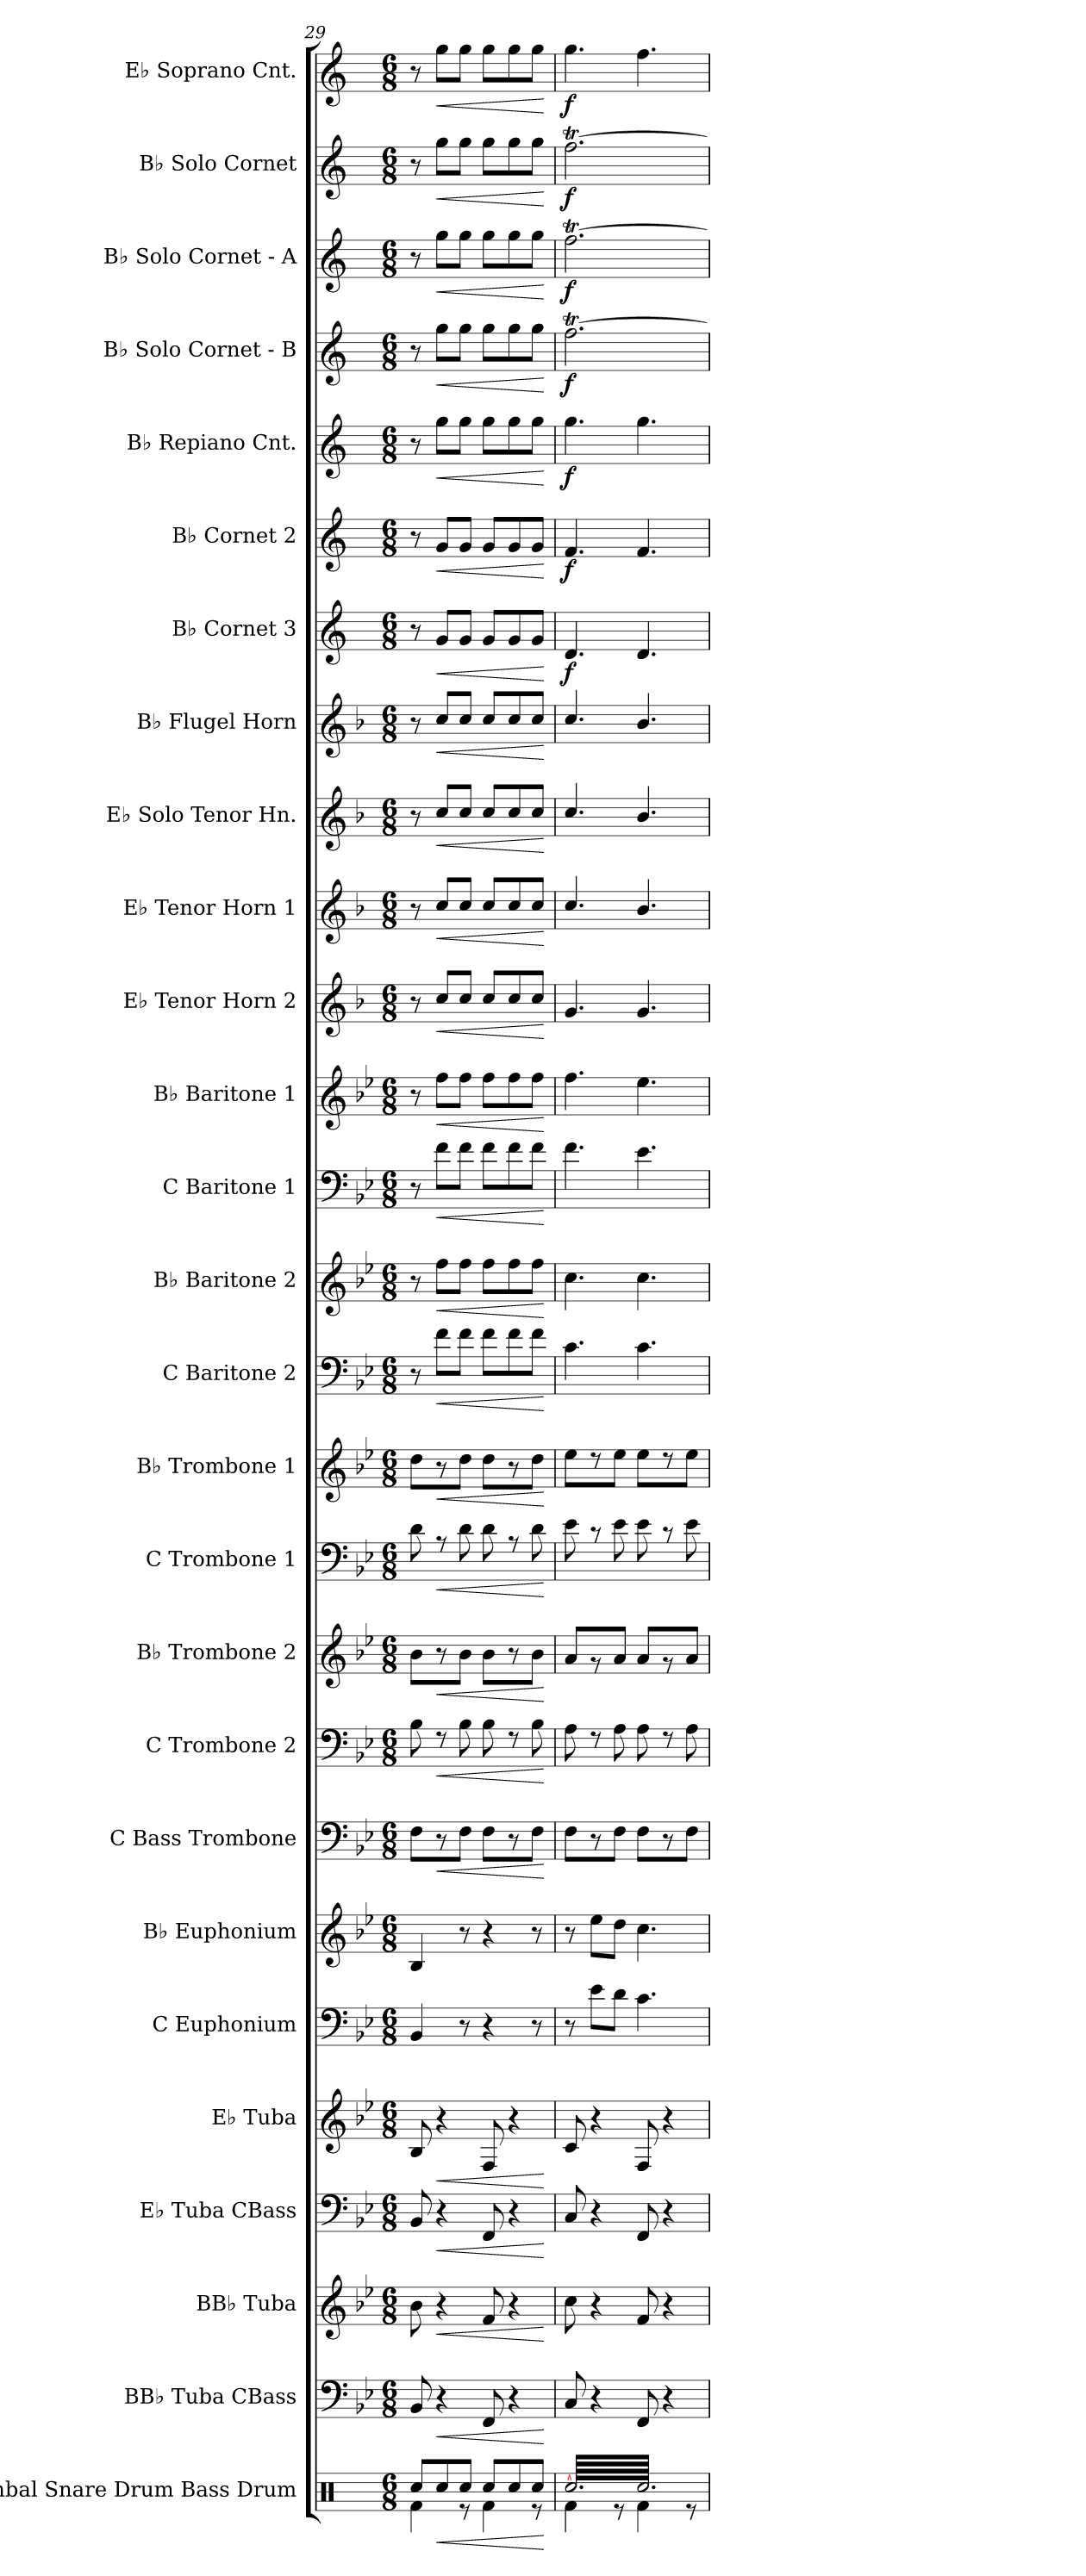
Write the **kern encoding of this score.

**kern	**dynam	**kern	**dynam	**kern	**dynam	**kern	**dynam	**kern	**dynam	**kern	**dynam	**kern	**dynam	**kern	**dynam	**kern	**dynam	**kern	**dynam	**kern	**dynam	**kern	**dynam	**kern	**dynam	**kern	**dynam	**kern	**dynam	**kern	**dynam	**kern	**dynam	**kern	**dynam	**kern	**dynam	**kern	**dynam	**kern	**dynam	**kern	**dynam	**kern	**dynam	**kern	**dynam	**kern	**dynam	**kern	**dynam	**kern	**dynam
*part27	*part27	*part26	*part26	*part25	*part25	*part24	*part24	*part23	*part23	*part22	*part22	*part21	*part21	*part20	*part20	*part19	*part19	*part18	*part18	*part17	*part17	*part16	*part16	*part15	*part15	*part14	*part14	*part13	*part13	*part12	*part12	*part11	*part11	*part10	*part10	*part9	*part9	*part8	*part8	*part7	*part7	*part6	*part6	*part5	*part5	*part4	*part4	*part3	*part3	*part2	*part2	*part1	*part1
*staff27	*staff27	*staff26	*staff26	*staff25	*staff25	*staff24	*staff24	*staff23	*staff23	*staff22	*staff22	*staff21	*staff21	*staff20	*staff20	*staff19	*staff19	*staff18	*staff18	*staff17	*staff17	*staff16	*staff16	*staff15	*staff15	*staff14	*staff14	*staff13	*staff13	*staff12	*staff12	*staff11	*staff11	*staff10	*staff10	*staff9	*staff9	*staff8	*staff8	*staff7	*staff7	*staff6	*staff6	*staff5	*staff5	*staff4	*staff4	*staff3	*staff3	*staff2	*staff2	*staff1	*staff1
*I"Cymbal Snare Drum Bass Drum	*	*I"BB♭ Tuba CBass	*	*I"BB♭ Tuba	*	*I"E♭ Tuba CBass	*	*I"E♭ Tuba	*	*I"C Euphonium	*	*I"B♭ Euphonium	*	*I"C Bass Trombone	*	*I"C Trombone 2	*	*I"B♭ Trombone 2	*	*I"C Trombone 1	*	*I"B♭ Trombone 1	*	*I"C Baritone 2	*	*I"B♭ Baritone 2	*	*I"C Baritone 1	*	*I"B♭ Baritone 1	*	*I"E♭ Tenor Horn 2	*	*I"E♭ Tenor Horn 1	*	*I"E♭ Solo Tenor Hn.	*	*I"B♭ Flugel Horn	*	*I"B♭ Cornet 3	*	*I"B♭ Cornet 2	*	*I"B♭ Repiano Cnt.	*	*I"B♭ Solo Cornet - B	*	*I"B♭ Solo Cornet - A	*	*I"B♭ Solo Cornet	*	*I"E♭ Soprano Cnt.	*
*I'Cym. S.D. B.D.	*	*	*	*I'BB♭ Tba.	*	*	*	*I'E♭ Tba.	*	*I'C Euph.	*	*I'B♭ Euph.	*	*I'C Bs. Tbn.	*	*I'C Tbn. 2	*	*I'B♭ Tbn. 2	*	*I'C Tbn. 1	*	*I'B♭ Tbn. 1	*	*I'C Bar. 2	*	*I'B♭ Bar. 2	*	*I'C Bar. 1	*	*I'B♭ Bar. 1	*	*I'E♭ Hn. 2	*	*I'E♭ Hn. 1	*	*I'E♭ Solo Hn.	*	*I'B♭ Flg. Hn.	*	*I'B♭ Cnt. 3	*	*I'B♭ Cnt. 2	*	*I'B♭ Rep. Cnt.	*	*I'B♭ Solo Cnt. - B	*	*I'B♭ Solo Cnt. - A	*	*I'B♭ Solo Cnt.	*	*I'E♭ Sop. Cnt.	*
!!LO:PB:g=z
*clefX	*	*clefF4	*	*clefG2	*	*clefF4	*	*clefG2	*	*clefF4	*	*clefG2	*	*clefF4	*	*clefF4	*	*clefG2	*	*clefF4	*	*clefG2	*	*clefF4	*	*clefG2	*	*clefF4	*	*clefG2	*	*clefG2	*	*clefG2	*	*clefG2	*	*clefG2	*	*clefG2	*	*clefG2	*	*clefG2	*	*clefG2	*	*clefG2	*	*clefG2	*	*clefG2	*
*	*	*	*	*ITrd14c24	*	*	*	*ITrd7c12	*	*	*	*ITrd7c12	*	*	*	*	*	*ITrd7c12	*	*	*	*ITrd7c12	*	*	*	*ITrd7c12	*	*	*	*ITrd7c12	*	*ITrd4c7	*	*ITrd4c7	*	*ITrd4c7	*	*ITrd4c7	*	*ITrd1c2	*	*ITrd1c2	*	*ITrd1c2	*	*ITrd1c2	*	*ITrd1c2	*	*ITrd1c2	*	*ITrd1c2	*
*k[]	*	*k[b-e-]	*	*k[b-e-]	*	*k[b-e-]	*	*k[b-e-]	*	*k[b-e-]	*	*k[b-e-]	*	*k[b-e-]	*	*k[b-e-]	*	*k[b-e-]	*	*k[b-e-]	*	*k[b-e-]	*	*k[b-e-]	*	*k[b-e-]	*	*k[b-e-]	*	*k[b-e-]	*	*k[b-e-]	*	*k[b-e-]	*	*k[b-e-]	*	*k[b-e-]	*	*k[b-e-]	*	*k[b-e-]	*	*k[b-e-]	*	*k[b-e-]	*	*k[b-e-]	*	*k[b-e-]	*	*k[b-e-]	*
*M6/8	*	*M6/8	*	*M6/8	*	*M6/8	*	*M6/8	*	*M6/8	*	*M6/8	*	*M6/8	*	*M6/8	*	*M6/8	*	*M6/8	*	*M6/8	*	*M6/8	*	*M6/8	*	*M6/8	*	*M6/8	*	*M6/8	*	*M6/8	*	*M6/8	*	*M6/8	*	*M6/8	*	*M6/8	*	*M6/8	*	*M6/8	*	*M6/8	*	*M6/8	*	*M6/8	*
=29	=29	=29	=29	=29	=29	=29	=29	=29	=29	=29	=29	=29	=29	=29	=29	=29	=29	=29	=29	=29	=29	=29	=29	=29	=29	=29	=29	=29	=29	=29	=29	=29	=29	=29	=29	=29	=29	=29	=29	=29	=29	=29	=29	=29	=29	=29	=29	=29	=29	=29	=29	=29	=29
*^	*	*	*	*	*	*	*	*	*	*	*	*	*	*	*	*	*	*	*	*	*	*	*	*	*	*	*	*	*	*	*	*	*	*	*	*	*	*	*	*	*	*	*	*	*	*	*	*	*	*	*	*	*
8Rcc/L	4Rf\	.	8BB-/	.	8BB-\	.	8BB-/	.	8BB-/	.	4BB-/	.	4BB-/	.	8F\L	.	8B-\	.	8B-\L	.	8d\	.	8d\L	.	8r	.	8r	.	8r	.	8r	.	8r	.	8r	.	8r	.	8r	.	8r	.	8r	.	8r	.	8r	.	8r	.	8r	.	8r	.
!	!	!LO:HP:b	!	!LO:HP:b	!	!LO:HP:b	!	!LO:HP:b	!	!LO:HP:b	!	!	!	!	!	!LO:HP:b	!	!LO:HP:b	!	!LO:HP:b	!	!LO:HP:b	!	!LO:HP:b	!	!LO:HP:b	!	!LO:HP:b	!	!LO:HP:b	!	!LO:HP:b	!	!LO:HP:b	!	!LO:HP:b	!	!LO:HP:b	!	!LO:HP:b	!	!LO:HP:b	!	!LO:HP:b	!	!LO:HP:b	!	!LO:HP:b	!	!LO:HP:b	!	!LO:HP:b	!	!LO:HP:b
8Rcc/	.	<	4r	<	4r	<	4r	<	4r	<	.	.	.	.	8r	<	8rF	<	8r	<	8rA	<	8r	<	8f\L	<	8f\L	<	8f\L	<	8f\L	<	8f/L	<	8f/L	<	8f/L	<	8f/L	<	8f/L	<	8f/L	<	8ff\L	<	8ff\L	<	8ff\L	<	8ff\L	<	8ff\L	<
8Rcc/J	8r	.	.	.	.	.	.	.	.	.	8r	.	8r	.	8F\J	.	8B-\	.	8B-\J	.	8d\	.	8d\J	.	8f\J	.	8f\J	.	8f\J	.	8f\J	.	8f/J	.	8f/J	.	8f/J	.	8f/J	.	8f/J	.	8f/J	.	8ff\J	.	8ff\J	.	8ff\J	.	8ff\J	.	8ff\J	.
8Rcc/L	4Rf\	.	8FF/	.	8FF/	.	8FF/	.	8FF/	.	4r	.	4r	.	8F\L	.	8B-\	.	8B-\L	.	8d\	.	8d\L	.	8f\L	.	8f\L	.	8f\L	.	8f\L	.	8f/L	.	8f/L	.	8f/L	.	8f/L	.	8f/L	.	8f/L	.	8ff\L	.	8ff\L	.	8ff\L	.	8ff\L	.	8ff\L	.
8Rcc/	.	.	4r	.	4r	.	4r	.	4r	.	.	.	.	.	8r	.	8rF	.	8r	.	8rA	.	8r	.	8f\	.	8f\	.	8f\	.	8f\	.	8f/	.	8f/	.	8f/	.	8f/	.	8f/	.	8f/	.	8ff\	.	8ff\	.	8ff\	.	8ff\	.	8ff\	.
8Rcc/J	8r	.	.	.	.	.	.	.	.	.	8r	.	8r	.	8F\J	.	8B-\	.	8B-\J	.	8d\	.	8d\J	.	8f\J	.	8f\J	.	8f\J	.	8f\J	.	8f/J	.	8f/J	.	8f/J	.	8f/J	.	8f/J	.	8f/J	.	8ff\J	.	8ff\J	.	8ff\J	.	8ff\J	.	8ff\J	.
*v	*v	*	*	*	*	*	*	*	*	*	*	*	*	*	*	*	*	*	*	*	*	*	*	*	*	*	*	*	*	*	*	*	*	*	*	*	*	*	*	*	*	*	*	*	*	*	*	*	*	*	*	*	*	*
.	[	.	[	.	[	.	[	.	[	.	.	.	.	.	[	.	[	.	[	.	[	.	[	.	[	.	[	.	[	.	[	.	[	.	[	.	[	.	[	.	[	.	[	.	[	.	[	.	[	.	[	.	[
=30	=30	=30	=30	=30	=30	=30	=30	=30	=30	=30	=30	=30	=30	=30	=30	=30	=30	=30	=30	=30	=30	=30	=30	=30	=30	=30	=30	=30	=30	=30	=30	=30	=30	=30	=30	=30	=30	=30	=30	=30	=30	=30	=30	=30	=30	=30	=30	=30	=30	=30	=30	=30	=30
*^	*	*	*	*	*	*	*	*	*	*	*	*	*	*	*	*	*	*	*	*	*	*	*	*	*	*	*	*	*	*	*	*	*	*	*	*	*	*	*	*	*	*	*	*	*	*	*	*	*	*	*	*	*
!	!	!LO:DY:b	!	!	!	!	!	!	!	!	!	!	!	!	!	!	!	!	!	!	!	!	!	!	!	!	!	!	!	!	!	!	!	!	!	!	!	!	!	!	!	!	!	!	!	!	!	!	!	!	!	!	!	!
!	!	!LO:DY:n=1:b	!	!	!	!	!	!	!	!	!	!	!	!	!	!	!	!	!	!	!	!	!	!	!	!	!	!	!	!	!	!	!	!	!	!	!	!	!	!	!	!	!	!	!	!	!	!	!	!	!	!	!	!
!	!	!LO:DY:n=2:b	!	!LO:DY:b	!	!	!	!	!	!	!	!	!	!	!	!	!	!	!	!	!	!	!	!	!	!	!	!	!	!	!	!	!	!	!	!	!	!	!	!	!	!	!	!	!	!	!	!	!	!	!	!	!	!
!	!	!	!	!LO:DY:n=1:b	!	!	!	!	!	!	!	!	!	!	!	!	!	!	!	!	!	!	!	!	!	!	!	!	!	!	!	!	!	!	!	!	!	!	!	!	!	!	!	!	!	!	!	!	!	!	!	!	!	!
!	!	!	!	!LO:DY:n=2:b	!	!LO:DY:b	!	!	!	!	!	!	!	!	!	!	!	!	!	!	!	!	!	!	!	!	!	!	!	!	!	!	!	!	!	!	!	!	!	!	!	!	!	!	!	!	!	!	!	!	!	!	!	!
!	!	!	!	!	!	!LO:DY:n=1:b	!	!	!	!	!	!	!	!	!	!	!	!	!	!	!	!	!	!	!	!	!	!	!	!	!	!	!	!	!	!	!	!	!	!	!	!	!	!	!	!	!	!	!	!	!	!	!	!
!	!	!	!	!	!	!LO:DY:n=2:b	!	!LO:DY:b	!	!	!	!	!	!	!	!	!	!	!	!	!	!	!	!	!	!	!	!	!	!	!	!	!	!	!	!	!	!	!	!	!	!	!	!	!	!	!	!	!	!	!	!	!	!
!	!	!	!	!	!	!	!	!LO:DY:n=1:b	!	!	!	!	!	!	!	!	!	!	!	!	!	!	!	!	!	!	!	!	!	!	!	!	!	!	!	!	!	!	!	!	!	!	!	!	!	!	!	!	!	!	!	!	!	!
!	!	!	!	!	!	!	!	!LO:DY:n=2:b	!	!LO:DY:b	!	!	!	!	!	!	!	!	!	!	!	!	!	!	!	!	!	!	!	!	!	!	!	!	!	!	!	!	!	!	!	!	!	!	!	!	!	!	!	!	!	!	!	!
!	!	!	!	!	!	!	!	!	!	!LO:DY:n=1:b	!	!	!	!	!	!	!	!	!	!	!	!	!	!	!	!	!	!	!	!	!	!	!	!	!	!	!	!	!	!	!	!	!	!	!	!	!	!	!	!	!	!	!	!
!	!	!	!	!	!	!	!	!	!	!LO:DY:n=2:b	!	!LO:DY:b	!	!	!	!	!	!	!	!	!	!	!	!	!	!	!	!	!	!	!	!	!	!	!	!	!	!	!	!	!	!	!	!	!	!	!	!	!	!	!	!	!	!
!	!	!	!	!	!	!	!	!	!	!	!	!LO:DY:n=1:b	!	!	!	!	!	!	!	!	!	!	!	!	!	!	!	!	!	!	!	!	!	!	!	!	!	!	!	!	!	!	!	!	!	!	!	!	!	!	!	!	!	!
!	!	!	!	!	!	!	!	!	!	!	!	!LO:DY:n=2:b	!	!LO:DY:b	!	!	!	!	!	!	!	!	!	!	!	!	!	!	!	!	!	!	!	!	!	!	!	!	!	!	!	!	!	!	!	!	!	!	!	!	!	!	!	!
!	!	!	!	!	!	!	!	!	!	!	!	!	!	!LO:DY:n=1:b	!	!	!	!	!	!	!	!	!	!	!	!	!	!	!	!	!	!	!	!	!	!	!	!	!	!	!	!	!	!	!	!	!	!	!	!	!	!	!	!
!	!	!	!	!	!	!	!	!	!	!	!	!	!	!LO:DY:n=2:b	!	!LO:DY:b	!	!	!	!	!	!	!	!	!	!	!	!	!	!	!	!	!	!	!	!	!	!	!	!	!	!	!	!	!	!	!	!	!	!	!	!	!	!
!	!	!	!	!	!	!	!	!	!	!	!	!	!	!	!	!LO:DY:n=1:b	!	!	!	!	!	!	!	!	!	!	!	!	!	!	!	!	!	!	!	!	!	!	!	!	!	!	!	!	!	!	!	!	!	!	!	!	!	!
!	!	!	!	!	!	!	!	!	!	!	!	!	!	!	!	!LO:DY:n=2:b	!	!LO:DY:b	!	!	!	!	!	!	!	!	!	!	!	!	!	!	!	!	!	!	!	!	!	!	!	!	!	!	!	!	!	!	!	!	!	!	!	!
!	!	!	!	!	!	!	!	!	!	!	!	!	!	!	!	!	!	!LO:DY:n=1:b	!	!	!	!	!	!	!	!	!	!	!	!	!	!	!	!	!	!	!	!	!	!	!	!	!	!	!	!	!	!	!	!	!	!	!	!
!	!	!	!	!	!	!	!	!	!	!	!	!	!	!	!	!	!	!LO:DY:n=2:b	!	!LO:DY:b	!	!	!	!	!	!	!	!	!	!	!	!	!	!	!	!	!	!	!	!	!	!	!	!	!	!	!	!	!	!	!	!	!	!
!	!	!	!	!	!	!	!	!	!	!	!	!	!	!	!	!	!	!	!	!LO:DY:n=1:b	!	!	!	!	!	!	!	!	!	!	!	!	!	!	!	!	!	!	!	!	!	!	!	!	!	!	!	!	!	!	!	!	!	!
!	!	!	!	!	!	!	!	!	!	!	!	!	!	!	!	!	!	!	!	!LO:DY:n=2:b	!	!LO:DY:b	!	!	!	!	!	!	!	!	!	!	!	!	!	!	!	!	!	!	!	!	!	!	!	!	!	!	!	!	!	!	!	!
!	!	!	!	!	!	!	!	!	!	!	!	!	!	!	!	!	!	!	!	!	!	!LO:DY:n=1:b	!	!	!	!	!	!	!	!	!	!	!	!	!	!	!	!	!	!	!	!	!	!	!	!	!	!	!	!	!	!	!	!
!	!	!	!	!	!	!	!	!	!	!	!	!	!	!	!	!	!	!	!	!	!	!LO:DY:n=2:b	!	!LO:DY:b	!	!	!	!	!	!	!	!	!	!	!	!	!	!	!	!	!	!	!	!	!	!	!	!	!	!	!	!	!	!
!	!	!	!	!	!	!	!	!	!	!	!	!	!	!	!	!	!	!	!	!	!	!	!	!LO:DY:n=1:b	!	!	!	!	!	!	!	!	!	!	!	!	!	!	!	!	!	!	!	!	!	!	!	!	!	!	!	!	!	!
!	!	!	!	!	!	!	!	!	!	!	!	!	!	!	!	!	!	!	!	!	!	!	!	!LO:DY:n=2:b	!	!LO:DY:b	!	!	!	!	!	!	!	!	!	!	!	!	!	!	!	!	!	!	!	!	!	!	!	!	!	!	!	!
!	!	!	!	!	!	!	!	!	!	!	!	!	!	!	!	!	!	!	!	!	!	!	!	!	!	!LO:DY:n=1:b	!	!	!	!	!	!	!	!	!	!	!	!	!	!	!	!	!	!	!	!	!	!	!	!	!	!	!	!
!	!	!	!	!	!	!	!	!	!	!	!	!	!	!	!	!	!	!	!	!	!	!	!	!	!	!LO:DY:n=2:b	!	!LO:DY:b	!	!	!	!	!	!	!	!	!	!	!	!	!	!	!	!	!	!	!	!	!	!	!	!	!	!
!	!	!	!	!	!	!	!	!	!	!	!	!	!	!	!	!	!	!	!	!	!	!	!	!	!	!	!	!LO:DY:n=1:b	!	!	!	!	!	!	!	!	!	!	!	!	!	!	!	!	!	!	!	!	!	!	!	!	!	!
!	!	!	!	!	!	!	!	!	!	!	!	!	!	!	!	!	!	!	!	!	!	!	!	!	!	!	!	!LO:DY:n=2:b	!	!LO:DY:b	!	!	!	!	!	!	!	!	!	!	!	!	!	!	!	!	!	!	!	!	!	!	!	!
!	!	!	!	!	!	!	!	!	!	!	!	!	!	!	!	!	!	!	!	!	!	!	!	!	!	!	!	!	!	!LO:DY:n=1:b	!	!	!	!	!	!	!	!	!	!	!	!	!	!	!	!	!	!	!	!	!	!	!	!
!	!	!	!	!	!	!	!	!	!	!	!	!	!	!	!	!	!	!	!	!	!	!	!	!	!	!	!	!	!	!LO:DY:n=2:b	!	!LO:DY:b	!	!	!	!	!	!	!	!	!	!	!	!	!	!	!	!	!	!	!	!	!	!
!	!	!	!	!	!	!	!	!	!	!	!	!	!	!	!	!	!	!	!	!	!	!	!	!	!	!	!	!	!	!	!	!LO:DY:n=1:b	!	!	!	!	!	!	!	!	!	!	!	!	!	!	!	!	!	!	!	!	!	!
!	!	!	!	!	!	!	!	!	!	!	!	!	!	!	!	!	!	!	!	!	!	!	!	!	!	!	!	!	!	!	!	!LO:DY:n=2:b	!	!LO:DY:b	!	!	!	!	!	!	!	!	!	!	!	!	!	!	!	!	!	!	!	!
!	!	!	!	!	!	!	!	!	!	!	!	!	!	!	!	!	!	!	!	!	!	!	!	!	!	!	!	!	!	!	!	!	!	!LO:DY:n=1:b	!	!	!	!	!	!	!	!	!	!	!	!	!	!	!	!	!	!	!	!
!	!	!	!	!	!	!	!	!	!	!	!	!	!	!	!	!	!	!	!	!	!	!	!	!	!	!	!	!	!	!	!	!	!	!LO:DY:n=2:b	!	!LO:DY:b	!	!	!	!	!	!	!	!	!	!	!	!	!	!	!	!	!	!
!	!	!	!	!	!	!	!	!	!	!	!	!	!	!	!	!	!	!	!	!	!	!	!	!	!	!	!	!	!	!	!	!	!	!	!	!LO:DY:n=1:b	!	!	!	!	!	!	!	!	!	!	!	!	!	!	!	!	!	!
!	!	!	!	!	!	!	!	!	!	!	!	!	!	!	!	!	!	!	!	!	!	!	!	!	!	!	!	!	!	!	!	!	!	!	!	!LO:DY:n=2:b	!	!LO:DY:b	!	!	!	!	!	!	!	!	!	!	!	!	!	!	!	!
!	!	!	!	!	!	!	!	!	!	!	!	!	!	!	!	!	!	!	!	!	!	!	!	!	!	!	!	!	!	!	!	!	!	!	!	!	!	!LO:DY:n=1:b	!	!	!	!	!	!	!	!	!	!	!	!	!	!	!	!
!	!	!	!	!	!	!	!	!	!	!	!	!	!	!	!	!	!	!	!	!	!	!	!	!	!	!	!	!	!	!	!	!	!	!	!	!	!	!LO:DY:n=2:b	!	!LO:DY:b	!	!	!	!	!	!	!	!	!	!	!	!	!	!
!	!	!	!	!	!	!	!	!	!	!	!	!	!	!	!	!	!	!	!	!	!	!	!	!	!	!	!	!	!	!	!	!	!	!	!	!	!	!	!	!LO:DY:n=1:b	!	!	!	!	!	!	!	!	!	!	!	!	!	!
!	!	!	!	!	!	!	!	!	!	!	!	!	!	!	!	!	!	!	!	!	!	!	!	!	!	!	!	!	!	!	!	!	!	!	!	!	!	!	!	!LO:DY:n=2:b	!	!LO:DY:b	!	!LO:DY:b	!	!LO:DY:b	!	!LO:DY:b	!	!LO:DY:b	!	!LO:DY:b	!	!LO:DY:b
*tremolo	*	*	*	*	*	*	*	*	*	*	*	*	*	*	*	*	*	*	*	*	*	*	*	*	*	*	*	*	*	*	*	*	*	*	*	*	*	*	*	*	*	*	*	*	*	*	*	*	*	*	*	*	*	*
[64Rcc/LLLL	4Rf\	mf other-dynamics f	8C/	mf other-dynamics f	8C\	mf other-dynamics f	8C/	mf other-dynamics f	8C/	mf other-dynamics f	8r	mf other-dynamics f	8r	mf other-dynamics f	8F\L	mf other-dynamics f	8A\	mf other-dynamics f	8A/L	mf other-dynamics f	8e-\	mf other-dynamics f	8e-\L	mf other-dynamics f	4.c\	mf other-dynamics f	4.c\	mf other-dynamics f	4.f\	mf other-dynamics f	4.f\	mf other-dynamics f	4.c/	mf other-dynamics f	4.f/	mf other-dynamics f	4.f/	mf other-dynamics f	4.f/	mf other-dynamics f	4.c/	f	4.e-/	f	4.ff\	f	[2.ee-T\	f	[2.ee-T\	f	[2.ee-T\	f	4.ff\	f
64Rcc/	.	.	.	.	.	.	.	.	.	.	.	.	.	.	.	.	.	.	.	.	.	.	.	.	.	.	.	.	.	.	.	.	.	.	.	.	.	.	.	.	.	.	.	.	.	.	.	.	.	.	.	.	.	.
64Rcc/	.	.	.	.	.	.	.	.	.	.	.	.	.	.	.	.	.	.	.	.	.	.	.	.	.	.	.	.	.	.	.	.	.	.	.	.	.	.	.	.	.	.	.	.	.	.	.	.	.	.	.	.	.	.
64Rcc/	.	.	.	.	.	.	.	.	.	.	.	.	.	.	.	.	.	.	.	.	.	.	.	.	.	.	.	.	.	.	.	.	.	.	.	.	.	.	.	.	.	.	.	.	.	.	.	.	.	.	.	.	.	.
64Rcc/	.	.	.	.	.	.	.	.	.	.	.	.	.	.	.	.	.	.	.	.	.	.	.	.	.	.	.	.	.	.	.	.	.	.	.	.	.	.	.	.	.	.	.	.	.	.	.	.	.	.	.	.	.	.
64Rcc/	.	.	.	.	.	.	.	.	.	.	.	.	.	.	.	.	.	.	.	.	.	.	.	.	.	.	.	.	.	.	.	.	.	.	.	.	.	.	.	.	.	.	.	.	.	.	.	.	.	.	.	.	.	.
64Rcc/	.	.	.	.	.	.	.	.	.	.	.	.	.	.	.	.	.	.	.	.	.	.	.	.	.	.	.	.	.	.	.	.	.	.	.	.	.	.	.	.	.	.	.	.	.	.	.	.	.	.	.	.	.	.
64Rcc/	.	.	.	.	.	.	.	.	.	.	.	.	.	.	.	.	.	.	.	.	.	.	.	.	.	.	.	.	.	.	.	.	.	.	.	.	.	.	.	.	.	.	.	.	.	.	.	.	.	.	.	.	.	.
64Rcc/	.	.	4r	.	4r	.	4r	.	4r	.	8e-\L	.	8e-\L	.	8r	.	8rF	.	8rg	.	8rc	.	8rdd	.	.	.	.	.	.	.	.	.	.	.	.	.	.	.	.	.	.	.	.	.	.	.	.	.	.	.	.	.	.	.
64Rcc/	.	.	.	.	.	.	.	.	.	.	.	.	.	.	.	.	.	.	.	.	.	.	.	.	.	.	.	.	.	.	.	.	.	.	.	.	.	.	.	.	.	.	.	.	.	.	.	.	.	.	.	.	.	.
64Rcc/	.	.	.	.	.	.	.	.	.	.	.	.	.	.	.	.	.	.	.	.	.	.	.	.	.	.	.	.	.	.	.	.	.	.	.	.	.	.	.	.	.	.	.	.	.	.	.	.	.	.	.	.	.	.
64Rcc/	.	.	.	.	.	.	.	.	.	.	.	.	.	.	.	.	.	.	.	.	.	.	.	.	.	.	.	.	.	.	.	.	.	.	.	.	.	.	.	.	.	.	.	.	.	.	.	.	.	.	.	.	.	.
64Rcc/	.	.	.	.	.	.	.	.	.	.	.	.	.	.	.	.	.	.	.	.	.	.	.	.	.	.	.	.	.	.	.	.	.	.	.	.	.	.	.	.	.	.	.	.	.	.	.	.	.	.	.	.	.	.
64Rcc/	.	.	.	.	.	.	.	.	.	.	.	.	.	.	.	.	.	.	.	.	.	.	.	.	.	.	.	.	.	.	.	.	.	.	.	.	.	.	.	.	.	.	.	.	.	.	.	.	.	.	.	.	.	.
64Rcc/	.	.	.	.	.	.	.	.	.	.	.	.	.	.	.	.	.	.	.	.	.	.	.	.	.	.	.	.	.	.	.	.	.	.	.	.	.	.	.	.	.	.	.	.	.	.	.	.	.	.	.	.	.	.
64Rcc/	.	.	.	.	.	.	.	.	.	.	.	.	.	.	.	.	.	.	.	.	.	.	.	.	.	.	.	.	.	.	.	.	.	.	.	.	.	.	.	.	.	.	.	.	.	.	.	.	.	.	.	.	.	.
64Rcc/	8r	.	.	.	.	.	.	.	.	.	8d\J	.	8d\J	.	8F\J	.	8A\	.	8A/J	.	8e-\	.	8e-\J	.	.	.	.	.	.	.	.	.	.	.	.	.	.	.	.	.	.	.	.	.	.	.	.	.	.	.	.	.	.	.
64Rcc/	.	.	.	.	.	.	.	.	.	.	.	.	.	.	.	.	.	.	.	.	.	.	.	.	.	.	.	.	.	.	.	.	.	.	.	.	.	.	.	.	.	.	.	.	.	.	.	.	.	.	.	.	.	.
64Rcc/	.	.	.	.	.	.	.	.	.	.	.	.	.	.	.	.	.	.	.	.	.	.	.	.	.	.	.	.	.	.	.	.	.	.	.	.	.	.	.	.	.	.	.	.	.	.	.	.	.	.	.	.	.	.
64Rcc/	.	.	.	.	.	.	.	.	.	.	.	.	.	.	.	.	.	.	.	.	.	.	.	.	.	.	.	.	.	.	.	.	.	.	.	.	.	.	.	.	.	.	.	.	.	.	.	.	.	.	.	.	.	.
64Rcc/	.	.	.	.	.	.	.	.	.	.	.	.	.	.	.	.	.	.	.	.	.	.	.	.	.	.	.	.	.	.	.	.	.	.	.	.	.	.	.	.	.	.	.	.	.	.	.	.	.	.	.	.	.	.
64Rcc/	.	.	.	.	.	.	.	.	.	.	.	.	.	.	.	.	.	.	.	.	.	.	.	.	.	.	.	.	.	.	.	.	.	.	.	.	.	.	.	.	.	.	.	.	.	.	.	.	.	.	.	.	.	.
64Rcc/	.	.	.	.	.	.	.	.	.	.	.	.	.	.	.	.	.	.	.	.	.	.	.	.	.	.	.	.	.	.	.	.	.	.	.	.	.	.	.	.	.	.	.	.	.	.	.	.	.	.	.	.	.	.
64Rcc/	.	.	.	.	.	.	.	.	.	.	.	.	.	.	.	.	.	.	.	.	.	.	.	.	.	.	.	.	.	.	.	.	.	.	.	.	.	.	.	.	.	.	.	.	.	.	.	.	.	.	.	.	.	.
64Rcc/	4Rf\	.	8FF/	.	8FF/	.	8FF/	.	8FF/	.	4.c\	.	4.c\	.	8F\L	.	8A\	.	8A/L	.	8e-\	.	8e-\L	.	4.c\	.	4.c\	.	4.e-\	.	4.e-\	.	4.c/	.	4.e-/	.	4.e-/	.	4.e-/	.	4.c/	.	4.e-/	.	4.ff\	.	.	.	.	.	.	.	4.ee-\	.
64Rcc/	.	.	.	.	.	.	.	.	.	.	.	.	.	.	.	.	.	.	.	.	.	.	.	.	.	.	.	.	.	.	.	.	.	.	.	.	.	.	.	.	.	.	.	.	.	.	.	.	.	.	.	.	.	.
64Rcc/	.	.	.	.	.	.	.	.	.	.	.	.	.	.	.	.	.	.	.	.	.	.	.	.	.	.	.	.	.	.	.	.	.	.	.	.	.	.	.	.	.	.	.	.	.	.	.	.	.	.	.	.	.	.
64Rcc/	.	.	.	.	.	.	.	.	.	.	.	.	.	.	.	.	.	.	.	.	.	.	.	.	.	.	.	.	.	.	.	.	.	.	.	.	.	.	.	.	.	.	.	.	.	.	.	.	.	.	.	.	.	.
64Rcc/	.	.	.	.	.	.	.	.	.	.	.	.	.	.	.	.	.	.	.	.	.	.	.	.	.	.	.	.	.	.	.	.	.	.	.	.	.	.	.	.	.	.	.	.	.	.	.	.	.	.	.	.	.	.
64Rcc/	.	.	.	.	.	.	.	.	.	.	.	.	.	.	.	.	.	.	.	.	.	.	.	.	.	.	.	.	.	.	.	.	.	.	.	.	.	.	.	.	.	.	.	.	.	.	.	.	.	.	.	.	.	.
64Rcc/	.	.	.	.	.	.	.	.	.	.	.	.	.	.	.	.	.	.	.	.	.	.	.	.	.	.	.	.	.	.	.	.	.	.	.	.	.	.	.	.	.	.	.	.	.	.	.	.	.	.	.	.	.	.
64Rcc/	.	.	.	.	.	.	.	.	.	.	.	.	.	.	.	.	.	.	.	.	.	.	.	.	.	.	.	.	.	.	.	.	.	.	.	.	.	.	.	.	.	.	.	.	.	.	.	.	.	.	.	.	.	.
64Rcc/	.	.	4r	.	4r	.	4r	.	4r	.	.	.	.	.	8r	.	8rF	.	8rg	.	8rc	.	8rdd	.	.	.	.	.	.	.	.	.	.	.	.	.	.	.	.	.	.	.	.	.	.	.	.	.	.	.	.	.	.	.
64Rcc/	.	.	.	.	.	.	.	.	.	.	.	.	.	.	.	.	.	.	.	.	.	.	.	.	.	.	.	.	.	.	.	.	.	.	.	.	.	.	.	.	.	.	.	.	.	.	.	.	.	.	.	.	.	.
64Rcc/	.	.	.	.	.	.	.	.	.	.	.	.	.	.	.	.	.	.	.	.	.	.	.	.	.	.	.	.	.	.	.	.	.	.	.	.	.	.	.	.	.	.	.	.	.	.	.	.	.	.	.	.	.	.
64Rcc/	.	.	.	.	.	.	.	.	.	.	.	.	.	.	.	.	.	.	.	.	.	.	.	.	.	.	.	.	.	.	.	.	.	.	.	.	.	.	.	.	.	.	.	.	.	.	.	.	.	.	.	.	.	.
64Rcc/	.	.	.	.	.	.	.	.	.	.	.	.	.	.	.	.	.	.	.	.	.	.	.	.	.	.	.	.	.	.	.	.	.	.	.	.	.	.	.	.	.	.	.	.	.	.	.	.	.	.	.	.	.	.
64Rcc/	.	.	.	.	.	.	.	.	.	.	.	.	.	.	.	.	.	.	.	.	.	.	.	.	.	.	.	.	.	.	.	.	.	.	.	.	.	.	.	.	.	.	.	.	.	.	.	.	.	.	.	.	.	.
64Rcc/	.	.	.	.	.	.	.	.	.	.	.	.	.	.	.	.	.	.	.	.	.	.	.	.	.	.	.	.	.	.	.	.	.	.	.	.	.	.	.	.	.	.	.	.	.	.	.	.	.	.	.	.	.	.
64Rcc/	.	.	.	.	.	.	.	.	.	.	.	.	.	.	.	.	.	.	.	.	.	.	.	.	.	.	.	.	.	.	.	.	.	.	.	.	.	.	.	.	.	.	.	.	.	.	.	.	.	.	.	.	.	.
64Rcc/	8r	.	.	.	.	.	.	.	.	.	.	.	.	.	8F\J	.	8A\	.	8A/J	.	8e-\	.	8e-\J	.	.	.	.	.	.	.	.	.	.	.	.	.	.	.	.	.	.	.	.	.	.	.	.	.	.	.	.	.	.	.
64Rcc/	.	.	.	.	.	.	.	.	.	.	.	.	.	.	.	.	.	.	.	.	.	.	.	.	.	.	.	.	.	.	.	.	.	.	.	.	.	.	.	.	.	.	.	.	.	.	.	.	.	.	.	.	.	.
64Rcc/	.	.	.	.	.	.	.	.	.	.	.	.	.	.	.	.	.	.	.	.	.	.	.	.	.	.	.	.	.	.	.	.	.	.	.	.	.	.	.	.	.	.	.	.	.	.	.	.	.	.	.	.	.	.
64Rcc/	.	.	.	.	.	.	.	.	.	.	.	.	.	.	.	.	.	.	.	.	.	.	.	.	.	.	.	.	.	.	.	.	.	.	.	.	.	.	.	.	.	.	.	.	.	.	.	.	.	.	.	.	.	.
64Rcc/	.	.	.	.	.	.	.	.	.	.	.	.	.	.	.	.	.	.	.	.	.	.	.	.	.	.	.	.	.	.	.	.	.	.	.	.	.	.	.	.	.	.	.	.	.	.	.	.	.	.	.	.	.	.
64Rcc/	.	.	.	.	.	.	.	.	.	.	.	.	.	.	.	.	.	.	.	.	.	.	.	.	.	.	.	.	.	.	.	.	.	.	.	.	.	.	.	.	.	.	.	.	.	.	.	.	.	.	.	.	.	.
64Rcc/	.	.	.	.	.	.	.	.	.	.	.	.	.	.	.	.	.	.	.	.	.	.	.	.	.	.	.	.	.	.	.	.	.	.	.	.	.	.	.	.	.	.	.	.	.	.	.	.	.	.	.	.	.	.
64Rcc/JJJJ	.	.	.	.	.	.	.	.	.	.	.	.	.	.	.	.	.	.	.	.	.	.	.	.	.	.	.	.	.	.	.	.	.	.	.	.	.	.	.	.	.	.	.	.	.	.	.	.	.	.	.	.	.	.
*Xtremolo	*	*	*	*	*	*	*	*	*	*	*	*	*	*	*	*	*	*	*	*	*	*	*	*	*	*	*	*	*	*	*	*	*	*	*	*	*	*	*	*	*	*	*	*	*	*	*	*	*	*	*	*	*	*
*v	*v	*	*	*	*	*	*	*	*	*	*	*	*	*	*	*	*	*	*	*	*	*	*	*	*	*	*	*	*	*	*	*	*	*	*	*	*	*	*	*	*	*	*	*	*	*	*	*	*	*	*	*	*	*
=	=	=	=	=	=	=	=	=	=	=	=	=	=	=	=	=	=	=	=	=	=	=	=	=	=	=	=	=	=	=	=	=	=	=	=	=	=	=	=	=	=	=	=	=	=	=	=	=	=	=	=	=	=
*-	*-	*-	*-	*-	*-	*-	*-	*-	*-	*-	*-	*-	*-	*-	*-	*-	*-	*-	*-	*-	*-	*-	*-	*-	*-	*-	*-	*-	*-	*-	*-	*-	*-	*-	*-	*-	*-	*-	*-	*-	*-	*-	*-	*-	*-	*-	*-	*-	*-	*-	*-	*-	*-
